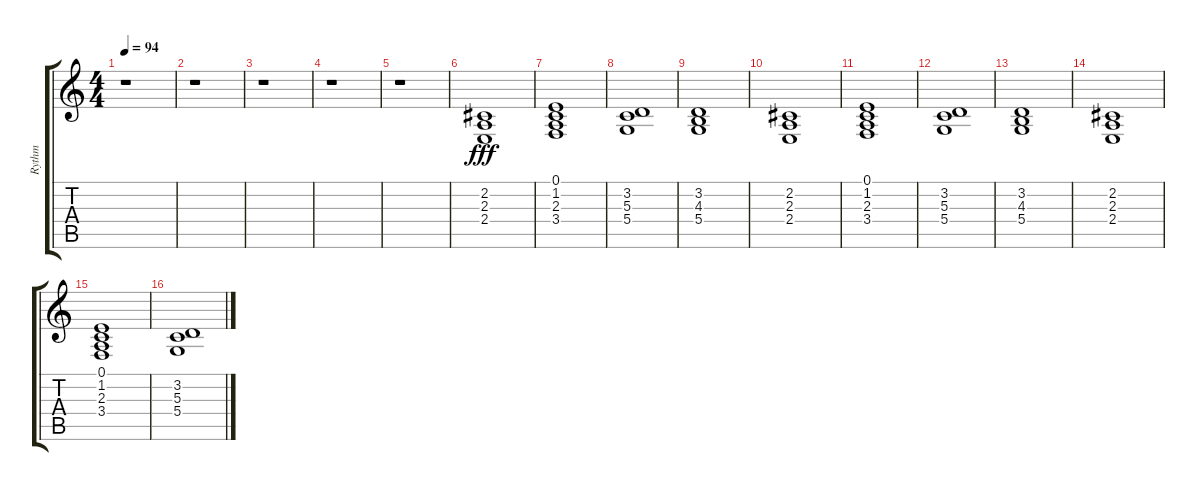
\track ("Rythm" "Rythm") {instrument acousticgrandpiano}
\staff {score tabs}
\tuning (E4 B3 G3 D3 A2 E2) {hide}
\ts (4 4)
\tempo 94
\clef g2
\ks c
r.1{dy fff instrument acousticgrandpiano} |
r.1 |
r.1 |
r.1 |
r.1 |
(2.2 2.3 2.4).1 |
(0.1 1.2 2.3 3.4).1{balance 9} |
(3.2 5.3 5.4).1 |
(3.2 4.3 5.4).1 |
(2.2 2.3 2.4).1 |
(0.1 1.2 2.3 3.4).1 |
(3.2 5.3 5.4).1 |
(3.2 4.3 5.4).1 |
(2.2 2.3 2.4).1 |
(0.1 1.2 2.3 3.4).1 |
(3.2 5.3 5.4).1
